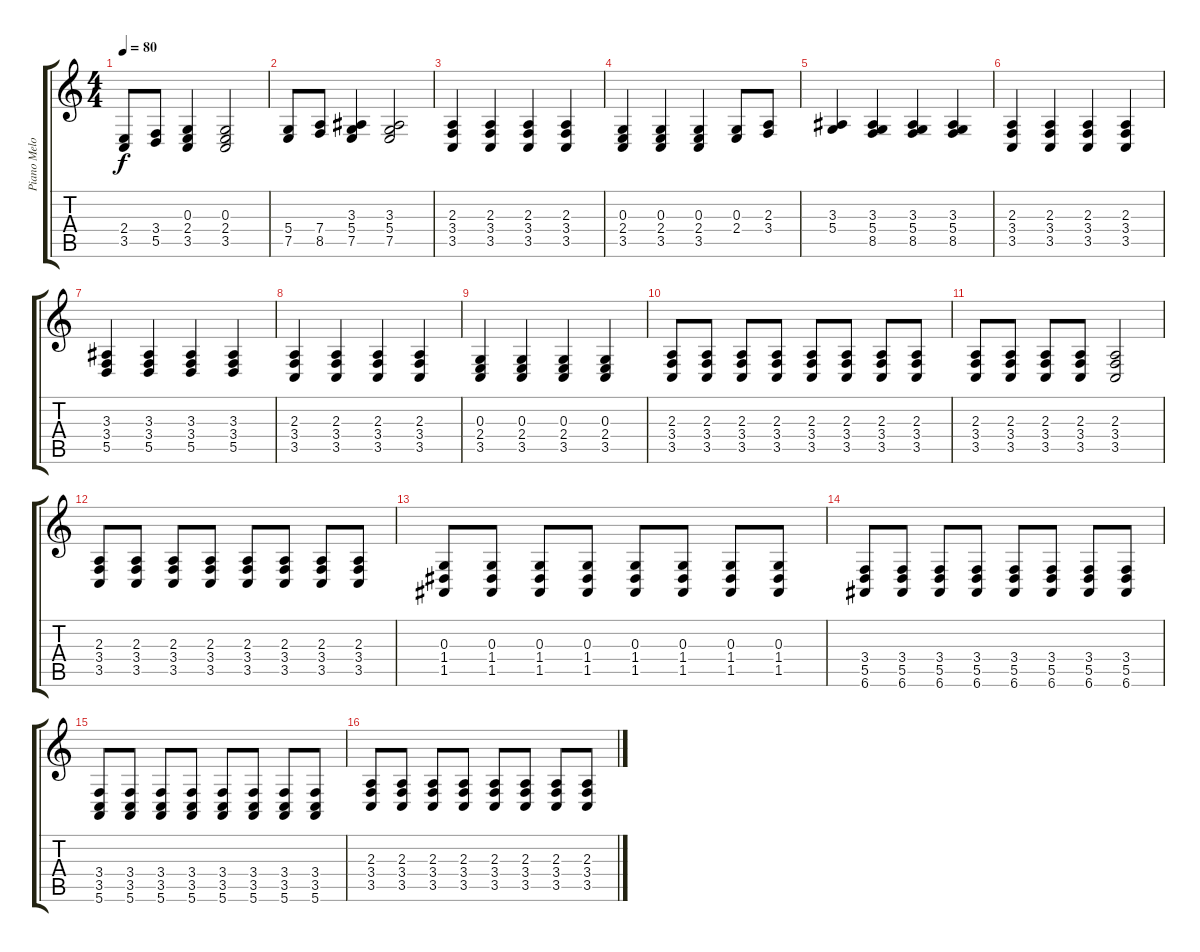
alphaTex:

\track ("Piano Melody" "Piano Melo") {instrument brightacousticpiano}
\staff {score tabs}
\tuning (E4 B3 G3 D3 A2 E2) {hide}
\ts (4 4)
\tempo 80
\clef g2
\ks c
(2.4 3.5).8{dy f} (3.4 5.5).8 (0.3 2.4 3.5).4 (0.3 2.4 3.5).2 |
(5.4 7.5).8 (7.4 8.5).8 (3.3 5.4 7.5).4 (3.3 5.4 7.5).2 |
(2.3 3.4 3.5).4 (2.3 3.4 3.5).4 (2.3 3.4 3.5).4 (2.3 3.4 3.5).4 |
(0.3 2.4 3.5).4 (0.3 2.4 3.5).4 (0.3 2.4 3.5).4 (0.3 2.4).8 (2.3 3.4).8 |
(3.3 5.4).4 (3.3 5.4 8.5).4 (3.3 5.4 8.5).4 (3.3 5.4 8.5).4 |
(2.3 3.4 3.5).4 (2.3 3.4 3.5).4 (2.3 3.4 3.5).4 (2.3 3.4 3.5).4 |
(3.3 3.4 5.5).4 (3.3 3.4 5.5).4 (3.3 3.4 5.5).4 (3.3 3.4 5.5).4 |
(2.3 3.4 3.5).4 (2.3 3.4 3.5).4 (2.3 3.4 3.5).4 (2.3 3.4 3.5).4 |
(0.3 2.4 3.5).4 (0.3 2.4 3.5).4 (0.3 2.4 3.5).4 (0.3 2.4 3.5).4 |
(2.3 3.4 3.5).8 (2.3 3.4 3.5).8 (2.3 3.4 3.5).8 (2.3 3.4 3.5).8 (2.3 3.4 3.5).8 (2.3 3.4 3.5).8 (2.3 3.4 3.5).8 (2.3 3.4 3.5).8 |
(2.3 3.4 3.5).8 (2.3 3.4 3.5).8 (2.3 3.4 3.5).8 (2.3 3.4 3.5).8 (2.3 3.4 3.5).2 |
(2.3 3.4 3.5).8 (2.3 3.4 3.5).8 (2.3 3.4 3.5).8 (2.3 3.4 3.5).8 (2.3 3.4 3.5).8 (2.3 3.4 3.5).8 (2.3 3.4 3.5).8 (2.3 3.4 3.5).8 |
(0.3 1.4 1.5).8 (0.3 1.4 1.5).8 (0.3 1.4 1.5).8 (0.3 1.4 1.5).8 (0.3 1.4 1.5).8 (0.3 1.4 1.5).8 (0.3 1.4 1.5).8 (0.3 1.4 1.5).8 |
(3.4 5.5 6.6).8 (3.4 5.5 6.6).8 (3.4 5.5 6.6).8 (3.4 5.5 6.6).8 (3.4 5.5 6.6).8 (3.4 5.5 6.6).8 (3.4 5.5 6.6).8 (3.4 5.5 6.6).8 |
(3.4 3.5 5.6).8 (3.4 3.5 5.6).8 (3.4 3.5 5.6).8 (3.4 3.5 5.6).8 (3.4 3.5 5.6).8 (3.4 3.5 5.6).8 (3.4 3.5 5.6).8 (3.4 3.5 5.6).8 |
(2.3 3.4 3.5).8 (2.3 3.4 3.5).8 (2.3 3.4 3.5).8 (2.3 3.4 3.5).8 (2.3 3.4 3.5).8 (2.3 3.4 3.5).8 (2.3 3.4 3.5).8 (2.3 3.4 3.5).8
